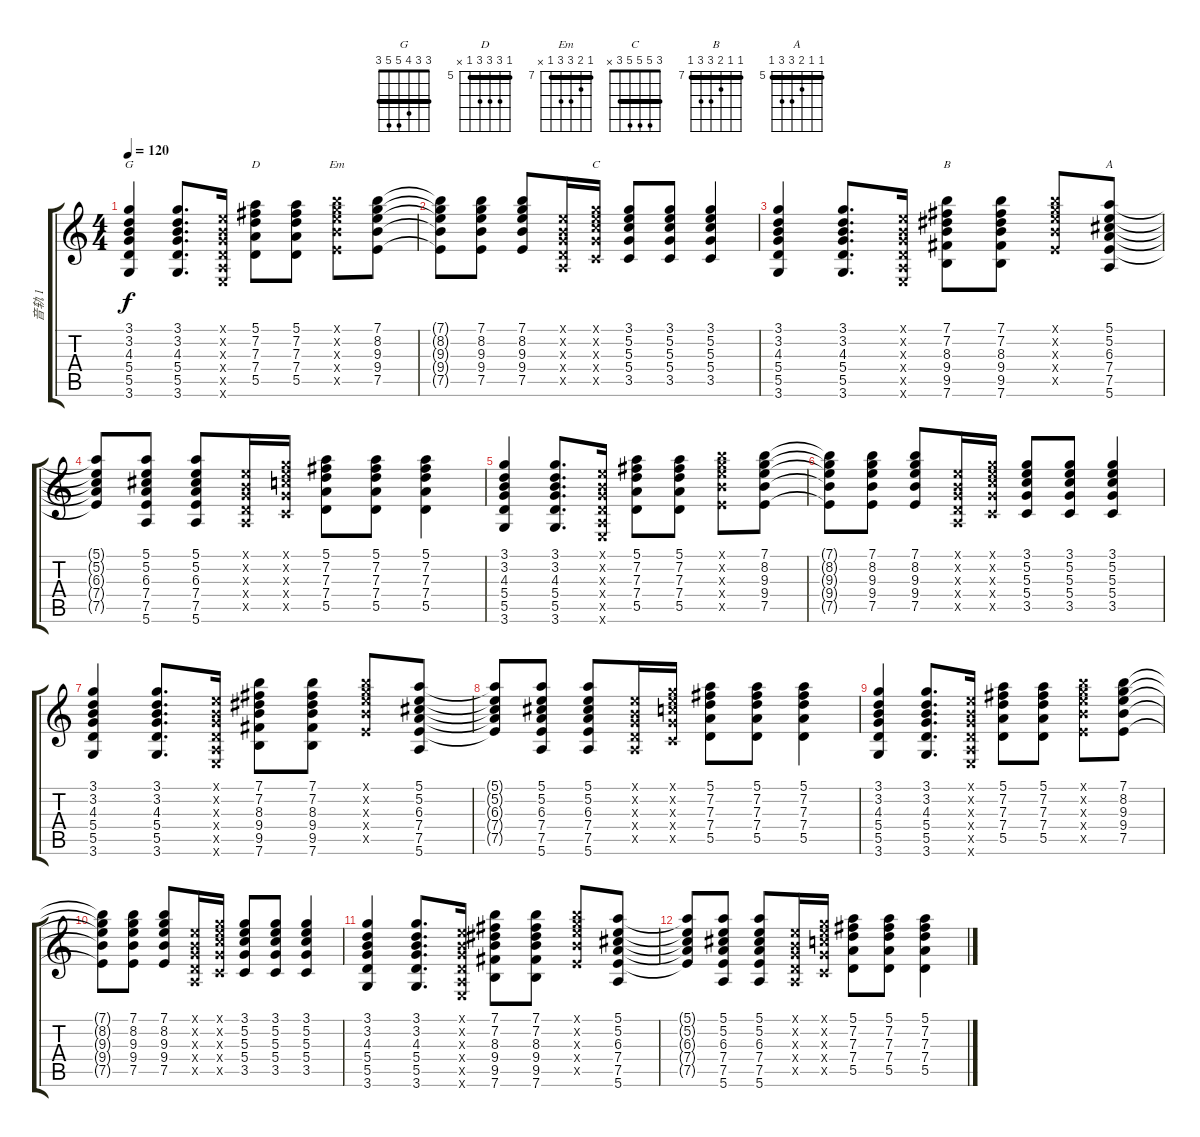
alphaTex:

\track ("音轨 1" "音轨 1") {instrument electricguitarclean}
\staff {score tabs}
\tuning (E4 B3 G3 D3 A2 E2) {hide}
\chord ("G" 3 3 4 5 5 3) {barre 3}
\chord ("D" 5 7 7 7 5 x) {firstfret 5 barre 5}
\chord ("Em" 7 8 9 9 7 x) {firstfret 7 barre 7}
\chord ("C" 3 5 5 5 3 x) {barre 3}
\chord ("B" 7 7 8 9 9 7) {firstfret 7 barre 7}
\chord ("A" 5 5 6 7 7 5) {firstfret 5 barre 5}
\ts (4 4)
\tempo 120
\clef g2
\ks c
(3.1 3.2 4.3 5.4 5.5 3.6).4{ch "G" txt "" dy f instrument electricguitarclean} (3.1 3.2 4.3 5.4 5.5 3.6).8{d} (0.1{x} 0.2{x} 0.3{x} 0.4{x} 0.5{x} 0.6{x}).16 (5.1 7.2 7.3 7.4 5.5).8{ch "D"} (5.1 7.2 7.3 7.4 5.5).8 (7.1{x} 8.2{x} 9.3{x} 9.4{x} 7.5{x}).8{ch "Em"} (7.1 8.2 9.3 9.4 7.5).8 |
(7.1{t} 8.2{t} 9.3{t} 9.4{t} 7.5{t}).8 (7.1 8.2 9.3 9.4 7.5).8 (7.1 8.2 9.3 9.4 7.5).8 (0.1{x} 0.2{x} 0.3{x} 0.4{x} 0.5{x}).16 (3.1{x} 5.2{x} 5.3{x} 5.4{x} 3.5{x}).16{ch "C"} (3.1 5.2 5.3 5.4 3.5).8 (3.1 5.2 5.3 5.4 3.5).8 (3.1 5.2 5.3 5.4 3.5).4 |
(3.1 3.2 4.3 5.4 5.5 3.6).4 (3.1 3.2 4.3 5.4 5.5 3.6).8{d} (0.1{x} 0.2{x} 0.3{x} 0.4{x} 0.5{x} 0.6{x}).16 (7.1 7.2 8.3 9.4 9.5 7.6).8{ch "B"} (7.1 7.2 8.3 9.4 9.5 7.6).8 (7.1{x} 8.2{x} 9.3{x} 9.4{x} 7.5{x}).8 (5.1 5.2 6.3 7.4 7.5 5.6).8{ch "A"} |
(5.1{t} 5.2{t} 6.3{t} 7.4{t} 7.5{t}).8 (5.1 5.2 6.3 7.4 7.5 5.6).8 (5.1 5.2 6.3 7.4 7.5 5.6).8 (0.1{x} 0.2{x} 0.3{x} 0.4{x} 0.5{x}).16 (3.1{x} 5.2{x} 5.3{x} 5.4{x} 3.5{x}).16 (5.1 7.2 7.3 7.4 5.5).8 (5.1 7.2 7.3 7.4 5.5).8 (5.1 7.2 7.3 7.4 5.5).4 |
(3.1 3.2 4.3 5.4 5.5 3.6).4 (3.1 3.2 4.3 5.4 5.5 3.6).8{d} (0.1{x} 0.2{x} 0.3{x} 0.4{x} 0.5{x} 0.6{x}).16 (5.1 7.2 7.3 7.4 5.5).8 (5.1 7.2 7.3 7.4 5.5).8 (7.1{x} 8.2{x} 9.3{x} 9.4{x} 7.5{x}).8 (7.1 8.2 9.3 9.4 7.5).8 |
(7.1{t} 8.2{t} 9.3{t} 9.4{t} 7.5{t}).8 (7.1 8.2 9.3 9.4 7.5).8 (7.1 8.2 9.3 9.4 7.5).8 (0.1{x} 0.2{x} 0.3{x} 0.4{x} 0.5{x}).16 (3.1{x} 5.2{x} 5.3{x} 5.4{x} 3.5{x}).16 (3.1 5.2 5.3 5.4 3.5).8 (3.1 5.2 5.3 5.4 3.5).8 (3.1 5.2 5.3 5.4 3.5).4 |
(3.1 3.2 4.3 5.4 5.5 3.6).4 (3.1 3.2 4.3 5.4 5.5 3.6).8{d} (0.1{x} 0.2{x} 0.3{x} 0.4{x} 0.5{x} 0.6{x}).16 (7.1 7.2 8.3 9.4 9.5 7.6).8 (7.1 7.2 8.3 9.4 9.5 7.6).8 (7.1{x} 8.2{x} 9.3{x} 9.4{x} 7.5{x}).8 (5.1 5.2 6.3 7.4 7.5 5.6).8 |
(5.1{t} 5.2{t} 6.3{t} 7.4{t} 7.5{t}).8 (5.1 5.2 6.3 7.4 7.5 5.6).8 (5.1 5.2 6.3 7.4 7.5 5.6).8 (0.1{x} 0.2{x} 0.3{x} 0.4{x} 0.5{x}).16 (3.1{x} 5.2{x} 5.3{x} 5.4{x} 3.5{x}).16 (5.1 7.2 7.3 7.4 5.5).8 (5.1 7.2 7.3 7.4 5.5).8 (5.1 7.2 7.3 7.4 5.5).4 |
(3.1 3.2 4.3 5.4 5.5 3.6).4 (3.1 3.2 4.3 5.4 5.5 3.6).8{d} (0.1{x} 0.2{x} 0.3{x} 0.4{x} 0.5{x} 0.6{x}).16 (5.1 7.2 7.3 7.4 5.5).8 (5.1 7.2 7.3 7.4 5.5).8 (7.1{x} 8.2{x} 9.3{x} 9.4{x} 7.5{x}).8 (7.1 8.2 9.3 9.4 7.5).8 |
(7.1{t} 8.2{t} 9.3{t} 9.4{t} 7.5{t}).8 (7.1 8.2 9.3 9.4 7.5).8 (7.1 8.2 9.3 9.4 7.5).8 (0.1{x} 0.2{x} 0.3{x} 0.4{x} 0.5{x}).16 (3.1{x} 5.2{x} 5.3{x} 5.4{x} 3.5{x}).16 (3.1 5.2 5.3 5.4 3.5).8 (3.1 5.2 5.3 5.4 3.5).8 (3.1 5.2 5.3 5.4 3.5).4 |
(3.1 3.2 4.3 5.4 5.5 3.6).4 (3.1 3.2 4.3 5.4 5.5 3.6).8{d} (0.1{x} 0.2{x} 0.3{x} 0.4{x} 0.5{x} 0.6{x}).16 (7.1 7.2 8.3 9.4 9.5 7.6).8 (7.1 7.2 8.3 9.4 9.5 7.6).8 (7.1{x} 8.2{x} 9.3{x} 9.4{x} 7.5{x}).8 (5.1 5.2 6.3 7.4 7.5 5.6).8 |
(5.1{t} 5.2{t} 6.3{t} 7.4{t} 7.5{t}).8 (5.1 5.2 6.3 7.4 7.5 5.6).8 (5.1 5.2 6.3 7.4 7.5 5.6).8 (0.1{x} 0.2{x} 0.3{x} 0.4{x} 0.5{x}).16 (3.1{x} 5.2{x} 5.3{x} 5.4{x} 3.5{x}).16 (5.1 7.2 7.3 7.4 5.5).8 (5.1 7.2 7.3 7.4 5.5).8 (5.1 7.2 7.3 7.4 5.5).4
